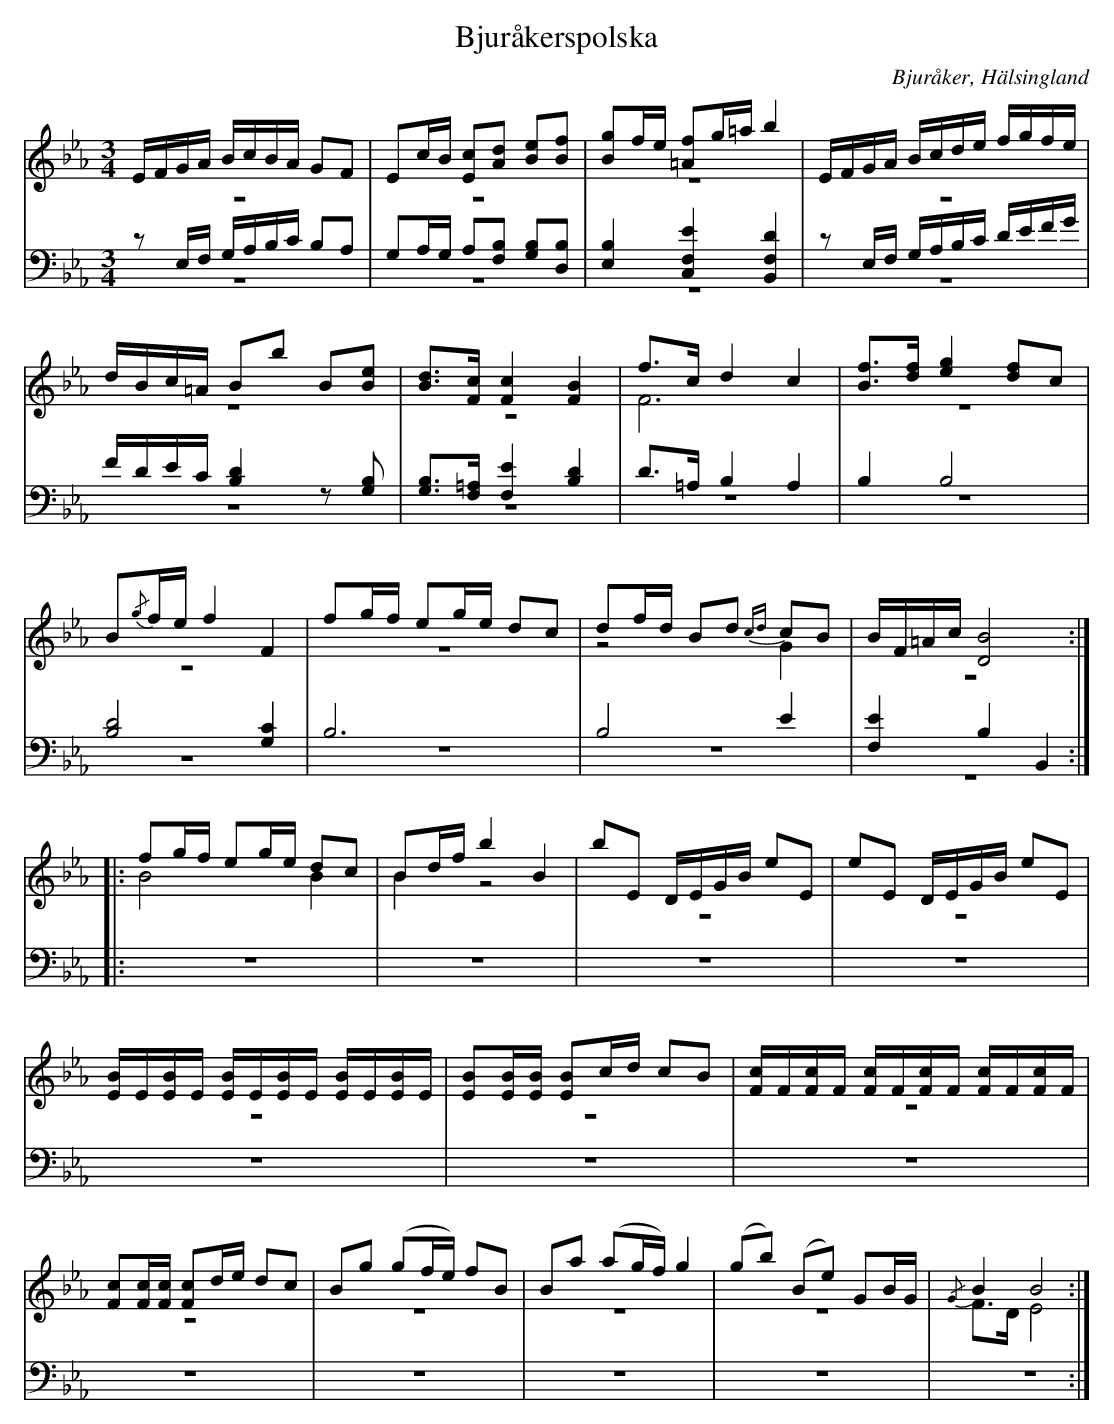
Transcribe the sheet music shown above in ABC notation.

X:1
T: Bjuråkerspolska
O: Bjuråker, Hälsingland
M: 3/4
L: 1/8
K: Eb
V:1
V:2 merge
V:3
V:4 merge
V:1
E/F/G/A/ B/c/B/A/ GF|Ec/B/ [Ec][Ad] [Be][Bf]|[Bg]f/e/ [=Af]g/=a/ b2|E/F/G/A/ B/c/d/e/ f/g/f/e/|
d/B/c/=A/ Bb B[Be]|[Bd]>[Fc] [F2c2] [F2B2]|f>c d2 c2|[Bf]>[df] [e2g2] [df]c|
B{/g}f/e/ f2 F2|fg/f/ eg/e/ dc|df/d/ Bd {cd}cB|B/F/=A/c/ [D4B4]:|
|:fg/f/ eg/e/ dc|Bd/f/ b2 B2|bE D/E/G/B/ eE|eE D/E/G/B/ eE|
[E/B/]E/[E/B/]E/ [E/B/]E/[E/B/]E/ [E/B/]E/[E/B/]E/|[EB][E/B/][E/B/] [EB]c/d/ cB|[F/c/]F/[F/c/]F/ [F/c/]F/[F/c/]F/ [F/c/]F/[F/c/]F/|[Fc][F/c/][F/c/] [Fc]d/e/ dc|Bg (gf/e/) fB|Ba (ag/f/) g2|(gb) (Be) GB/G/|{/G}B2 B4:|
V:2
z6|z6|z6|z6|
z6|z6|F6|z6|
z6|z6|z4 G2|z6:|
|:B4 B2|B2 z4|z6|z6|
z6|z6|z6|z6|
z6|z6|z6|F>D E4:|
V:3 clef=bass
zE,/F,/ G,/A,/B,/C/ B,A,|G,A,/G,/ A,[F,B,] [G,B,][D,B,]|[E,2B,2] [C,2F,2E2] [B,,2F,2D2]|zE,/F,/ G,/A,/B,/C/ D/E/F/G/|
F/D/E/C/ [B,2D2]z[G,B,]|[G,B,]>[F,=A,] [F,2E2] [B,2D2]|D>=A, B,2 A,2|B,2 B,4|
[B,4D4] [G,2C2]|B,6|B,4 E2|[F,2E2] B,2 B,,2:|
|:z6|z6|z6|z6|
z6|z6|z6|z6|
z6|z6|z6|z6:|
V:4  clef=bass
z6|z6|z6|z6|
z6|z6|z6|z6|
z6|z6|z6|z6:|
|:z6|z6|z6|z6|
z6|z6|z6|z6|
z6|z6|z6|z6:|
